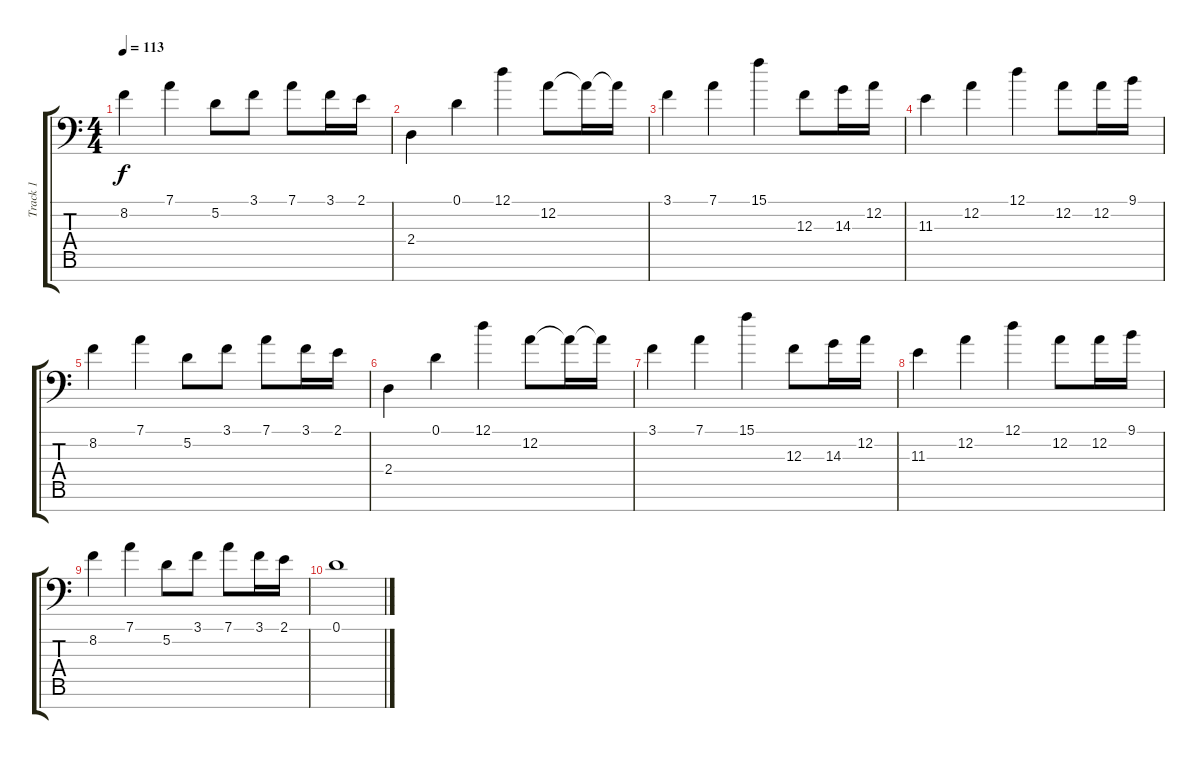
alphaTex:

\track ("Track 1" "Track 1") {instrument harpsichord}
\staff {score tabs}
\tuning (D4 A3 F3 C3 G2 D2 G1) {hide}
\ts (4 4)
\tempo 113
\clef f4
\ks c
8.2.4{dy f} 7.1.4 5.2.8 3.1.8 7.1.8 3.1.16 2.1.16 |
2.4.4 0.1.4 12.1.4 12.2.8 12.2{t}.16 12.2{t}.16 |
3.1.4 7.1.4 15.1.4 12.3.8 14.3.16 12.2.16 |
11.3.4 12.2.4 12.1.4 12.2.8 12.2.16 9.1.16 |
8.2.4 7.1.4 5.2.8 3.1.8 7.1.8 3.1.16 2.1.16 |
2.4.4 0.1.4 12.1.4 12.2.8 12.2{t}.16 12.2{t}.16 |
3.1.4 7.1.4 15.1.4 12.3.8 14.3.16 12.2.16 |
11.3.4 12.2.4 12.1.4 12.2.8 12.2.16 9.1.16 |
8.2.4 7.1.4 5.2.8 3.1.8 7.1.8 3.1.16 2.1.16 |
0.1.1
